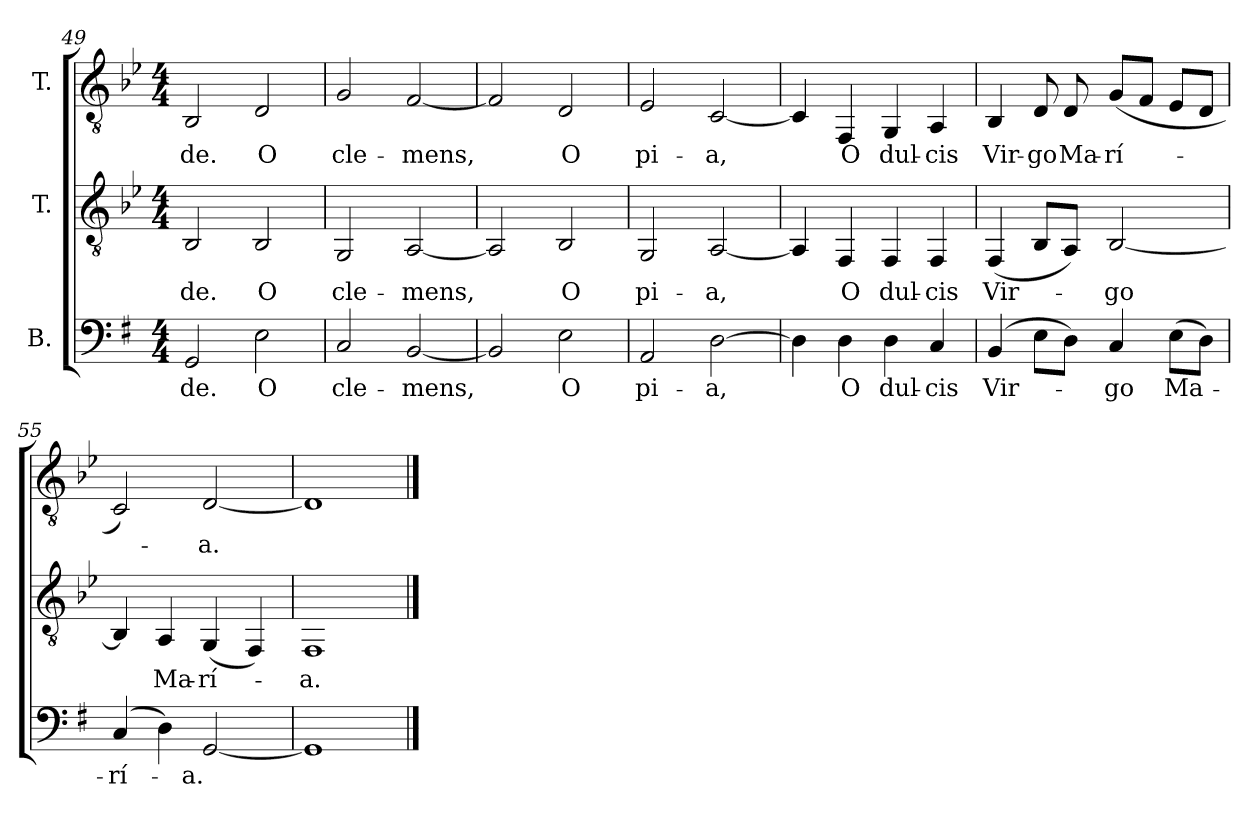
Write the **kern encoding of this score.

**kern	**text	**kern	**text	**kern	**text
*part3	*part3	*part2	*part2	*part1	*part1
*staff3	*staff3	*staff2	*staff2	*staff1	*staff1
*I"B.	*	*I"T.	*	*I"T.	*
*clefF4	*	*clefGv2	*	*clefGv2	*
*	*	*ITrd2c3	*	*ITrd2c3	*
*k[f#]	*	*k[f#]	*	*k[f#]	*
*G:	*	*G:	*	*G:	*
*M4/4	*	*M4/4	*	*M4/4	*
=49	=49	=49	=49	=49	=49
!	!LO:LY:b:color=#000000	!	!	!	!
!	!	!	!LO:LY:b:color=#000000	!	!
!	!	!	!	!	!LO:LY:b:color=#000000
2GGi/	-de.	2GGi/	-de.	2GGi/	-de.
!	!LO:LY:b:color=#000000	!	!	!	!
!	!	!	!LO:LY:b:color=#000000	!	!
!	!	!	!	!	!LO:LY:b:color=#000000
2Ei\	O	2GGi/	O	2BBi/	O
=50	=50	=50	=50	=50	=50
!	!LO:LY:b:color=#000000	!	!	!	!
!	!	!	!LO:LY:b:color=#000000	!	!
!	!	!	!	!	!LO:LY:b:color=#000000
2Ci/	cle-	2EEi/	cle-	2Ei/	cle-
!	!LO:LY:b:color=#000000	!	!	!	!
!	!	!	!LO:LY:b:color=#000000	!	!
!	!	!	!	!	!LO:LY:b:color=#000000
[2BBi/	-mens,	[2FF#i/	-mens,	[2Di/	-mens,
=51	=51	=51	=51	=51	=51
2BBi/]	.	2FF#i/]	.	2Di/]	.
!	!LO:LY:b:color=#000000	!	!	!	!
!	!	!	!LO:LY:b:color=#000000	!	!
!	!	!	!	!	!LO:LY:b:color=#000000
2Ei\	O	2GGi/	O	2BBi/	O
!!LO:LB:g=z
=52	=52	=52	=52	=52	=52
!	!LO:LY:b:color=#000000	!	!	!	!
!	!	!	!LO:LY:b:color=#000000	!	!
!	!	!	!	!	!LO:LY:b:color=#000000
2AAi/	pi-	2EEi/	pi-	2Ci/	pi-
!	!LO:LY:b:color=#000000	!	!	!	!
!	!	!	!LO:LY:b:color=#000000	!	!
!	!	!	!	!	!LO:LY:b:color=#000000
[2Di\	-a,	[2FF#i/	-a,	[2AAi/	-a,
=53	=53	=53	=53	=53	=53
4Di\]	.	4FF#i/]	.	4AAi/]	.
!	!LO:LY:b:color=#000000	!	!	!	!
!	!	!	!LO:LY:b:color=#000000	!	!
!	!	!	!	!	!LO:LY:b:color=#000000
4Di\	O	4DDi/	O	4DDi/	O
!	!LO:LY:b:color=#000000	!	!	!	!
!	!	!	!LO:LY:b:color=#000000	!	!
!	!	!	!	!	!LO:LY:b:color=#000000
4Di\	dul-	4DDi/	dul-	4EEi/	dul-
!	!LO:LY:b:color=#000000	!	!	!	!
!	!	!	!LO:LY:b:color=#000000	!	!
!	!	!	!	!	!LO:LY:b:color=#000000
4Ci/	-cis	4DDi/	-cis	4FF#i/	-cis
=54	=54	=54	=54	=54	=54
!	!LO:LY:b:color=#000000	!	!	!	!
!	!	!	!LO:LY:b:color=#000000	!	!
!	!	!	!	!	!LO:LY:b:color=#000000
(4BBi/	Vir-	(4DDi/	Vir-	4GGi/	Vir-
!	!	!	!	!	!LO:LY:b:color=#000000
8Ei\L	.	8GGi/L	.	8BBi/	-go
!	!	!	!	!	!LO:LY:b:color=#000000
8Di\J)	.	8FF#i/J)	.	8BBi/	Ma-
!	!LO:LY:b:color=#000000	!	!	!	!
!	!	!	!LO:LY:b:color=#000000	!	!
!	!	!	!	!	!LO:LY:b:color=#000000
4Ci/	-go	[2GGi/	-go	(8Ei/L	-rí-
.	.	.	.	8Di/J	.
!	!LO:LY:b:color=#000000	!	!	!	!
(8Ei\L	Ma-	.	.	8Ci/L	.
8Di\J)	.	.	.	8BBi/J	.
=55	=55	=55	=55	=55	=55
!	!LO:LY:b:color=#000000	!	!	!	!
(4Ci/	-rí-	4GGi/]	.	2AAi/)	.
!	!	!	!LO:LY:b:color=#000000	!	!
4Di\)	.	4FF#i/	Ma-	.	.
!	!LO:LY:b:color=#000000	!	!	!	!
!	!	!	!LO:LY:b:color=#000000	!	!
!	!	!	!	!	!LO:LY:b:color=#000000
[2GGi/	-a.	(4EEi/	-rí-	[2BBi/	-a.
.	.	4DDi/)	.	.	.
=56	=56	=56	=56	=56	=56
!	!	!	!LO:LY:b:color=#000000	!	!
1GGi]	.	1DDi	-a.	1BBi]	.
==	==	==	==	==	==
*-	*-	*-	*-	*-	*-
